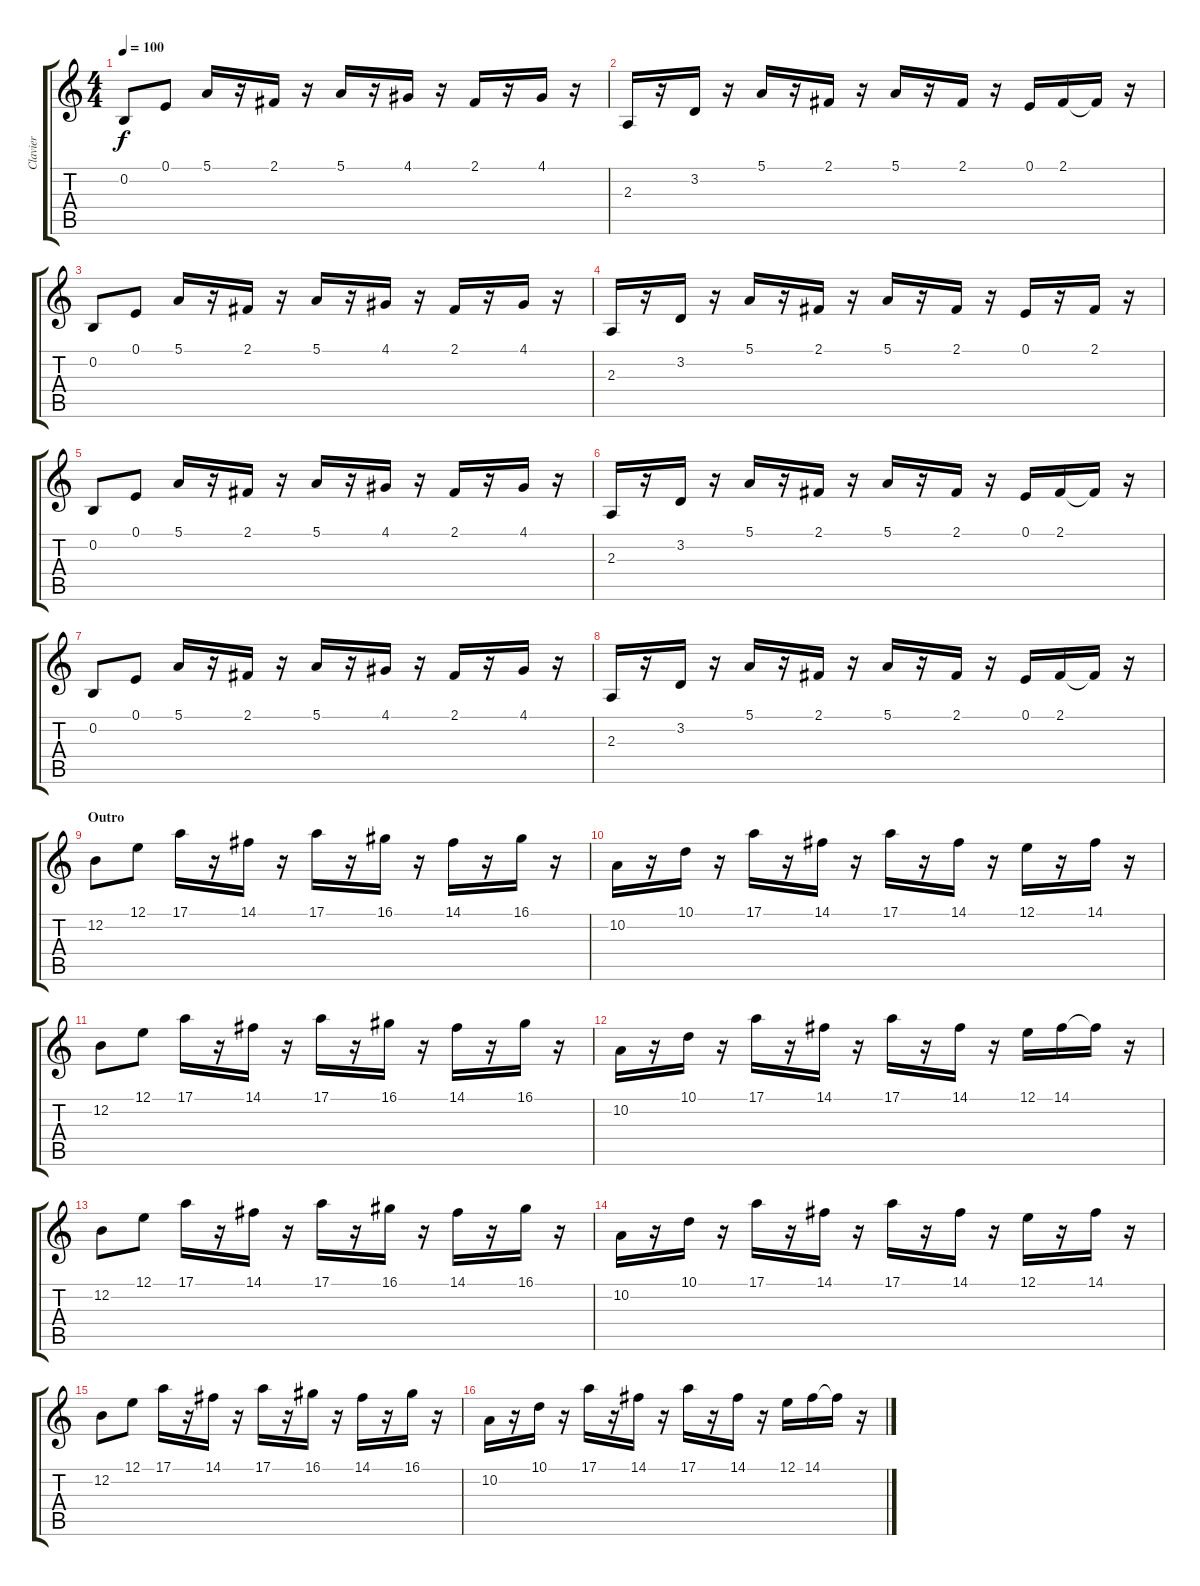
\track ("Clavier" "Clavier") {instrument lead8bassandlead}
\staff {score tabs}
\tuning (E4 B3 G3 D3 A2 E2) {hide}
\ts (4 4)
\tempo 100
\clef g2
\ks c
0.2.8{dy f} 0.1.8 5.1.16 r.16 2.1.16 r.16 5.1.16 r.16 4.1.16 r.16 2.1.16 r.16 4.1.16 r.16 |
2.3.16 r.16 3.2.16 r.16 5.1.16 r.16 2.1.16 r.16 5.1.16 r.16 2.1.16 r.16 0.1.16 2.1.16 2.1{t}.16 r.16 |
0.2.8 0.1.8 5.1.16 r.16 2.1.16 r.16 5.1.16 r.16 4.1.16 r.16 2.1.16 r.16 4.1.16 r.16 |
2.3.16 r.16 3.2.16 r.16 5.1.16 r.16 2.1.16 r.16 5.1.16 r.16 2.1.16 r.16 0.1.16 r.16 2.1.16 r.16 |
0.2.8 0.1.8 5.1.16 r.16 2.1.16 r.16 5.1.16 r.16 4.1.16 r.16 2.1.16 r.16 4.1.16 r.16 |
2.3.16 r.16 3.2.16 r.16 5.1.16 r.16 2.1.16 r.16 5.1.16 r.16 2.1.16 r.16 0.1.16 2.1.16 2.1{t}.16 r.16 |
0.2.8 0.1.8 5.1.16 r.16 2.1.16 r.16 5.1.16 r.16 4.1.16 r.16 2.1.16 r.16 4.1.16 r.16 |
2.3.16 r.16 3.2.16 r.16 5.1.16 r.16 2.1.16 r.16 5.1.16 r.16 2.1.16 r.16 0.1.16 2.1.16 2.1{t}.16 r.16 |
\section ("" "Outro")
12.2.8 12.1.8 17.1.16 r.16 14.1.16 r.16 17.1.16 r.16 16.1.16 r.16 14.1.16 r.16 16.1.16 r.16 |
10.2.16 r.16 10.1.16 r.16 17.1.16 r.16 14.1.16 r.16 17.1.16 r.16 14.1.16 r.16 12.1.16 r.16 14.1.16 r.16 |
12.2.8 12.1.8 17.1.16 r.16 14.1.16 r.16 17.1.16 r.16 16.1.16 r.16 14.1.16 r.16 16.1.16 r.16 |
10.2.16 r.16 10.1.16 r.16 17.1.16 r.16 14.1.16 r.16 17.1.16 r.16 14.1.16 r.16 12.1.16 14.1.16 14.1{t}.16 r.16 |
12.2.8 12.1.8 17.1.16 r.16 14.1.16 r.16 17.1.16 r.16 16.1.16 r.16 14.1.16 r.16 16.1.16 r.16 |
10.2.16 r.16 10.1.16 r.16 17.1.16 r.16 14.1.16 r.16 17.1.16 r.16 14.1.16 r.16 12.1.16 r.16 14.1.16 r.16 |
12.2.8 12.1.8 17.1.16 r.16 14.1.16 r.16 17.1.16 r.16 16.1.16 r.16 14.1.16 r.16 16.1.16 r.16 |
10.2.16 r.16 10.1.16 r.16 17.1.16 r.16 14.1.16 r.16 17.1.16 r.16 14.1.16 r.16 12.1.16 14.1.16 14.1{t}.16 r.16
